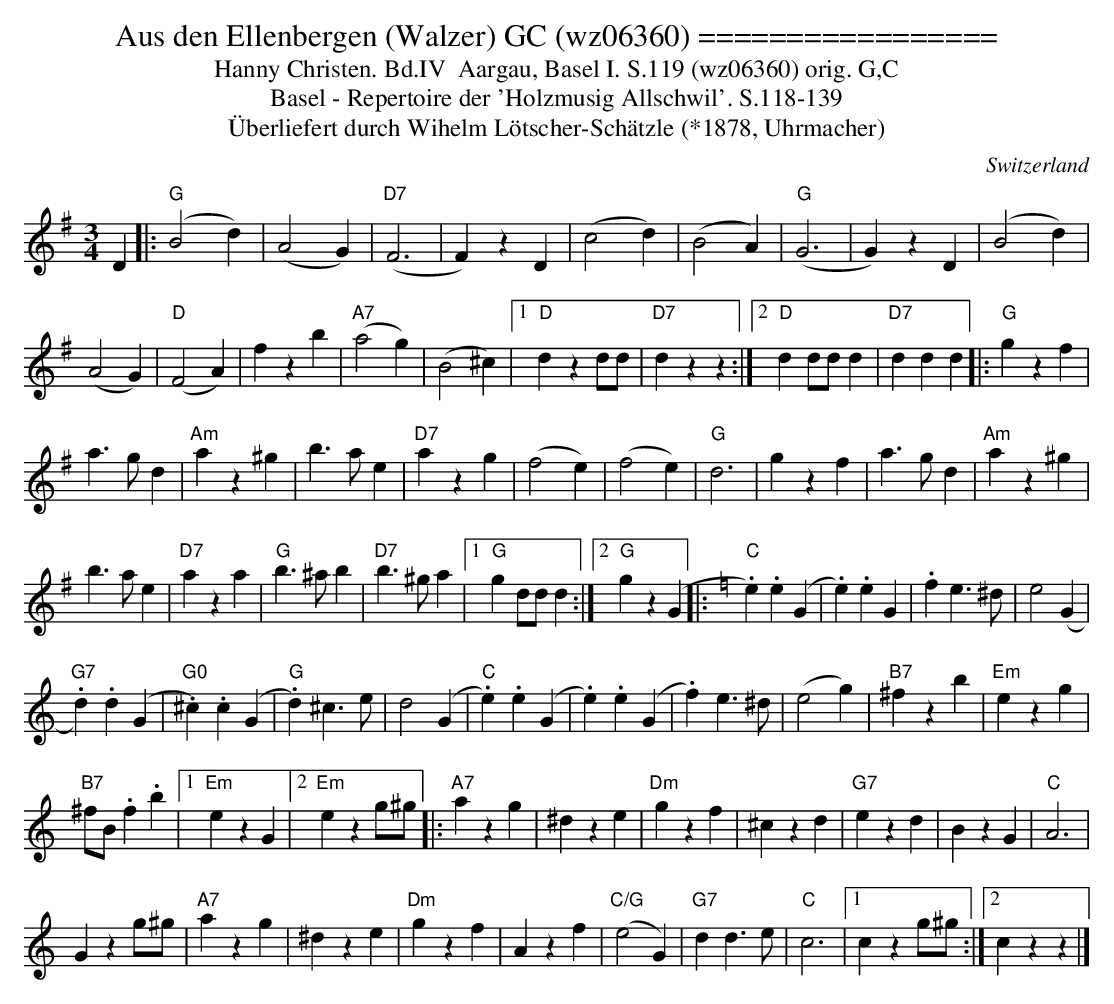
X:1
T:Aus den Ellenbergen (Walzer) GC (wz06360) =================
T:Hanny Christen. Bd.IV  Aargau, Basel I. S.119 (wz06360) orig. G,C
T: Basel - Repertoire der 'Holzmusig Allschwil'. S.118-139
T:Überliefert durch Wihelm Lötscher-Schätzle (*1878, Uhrmacher)
M:3/4
L:1/4
O:Switzerland
K:G major
D |: ("G"B2d) | (A2G) | ("D7"F3 | F)zD | (c2d) | (B2A) | ("G"G3 | G)zD | (B2d) |
(A2G) | ("D"F2A) | fzb | ("A7"a2g) | (B2^c) |1 "D"dzd/d/ | "D7"dzz :|2 "D"dd/d/d |  "D7"ddd |: "G"gzf |
a>gd | "Am"az^g | b>ae | "D7"azg | (f2e) | (f2e) | "G"d3 | gzf | a>gd | "Am"az^g |
b>ae | "D7"aza | "G"b>^ab | "D7"b>^ga |1 "G"gd/d/d :|2 "G"gz(G [K:C] |: "C".e).e(G | .e).eG | .fe>^d | e2(G |
"G7".d).d(G | "G0".^c).c(G | "G".d)^c>e | d2(G | "C".e).e(G |.e).e(G |  .f)e>^d | (e2g) | "B7"^fzb | "Em"ezg |
"B7"^f/B/.f.b |1 "Em"ezG |2 "Em"ezg/^g/ |: "A7"azg | ^dze | "Dm"gzf | ^czd | "G7"ezd | BzG | "C"A3 |
Gzg/^g/ | "A7"azg | ^dze | "Dm"gzf | Azf | ("C/G"e2G) | "G7"dd>e | "C"c3 |1 czg/^g/ :|2 czz |]
